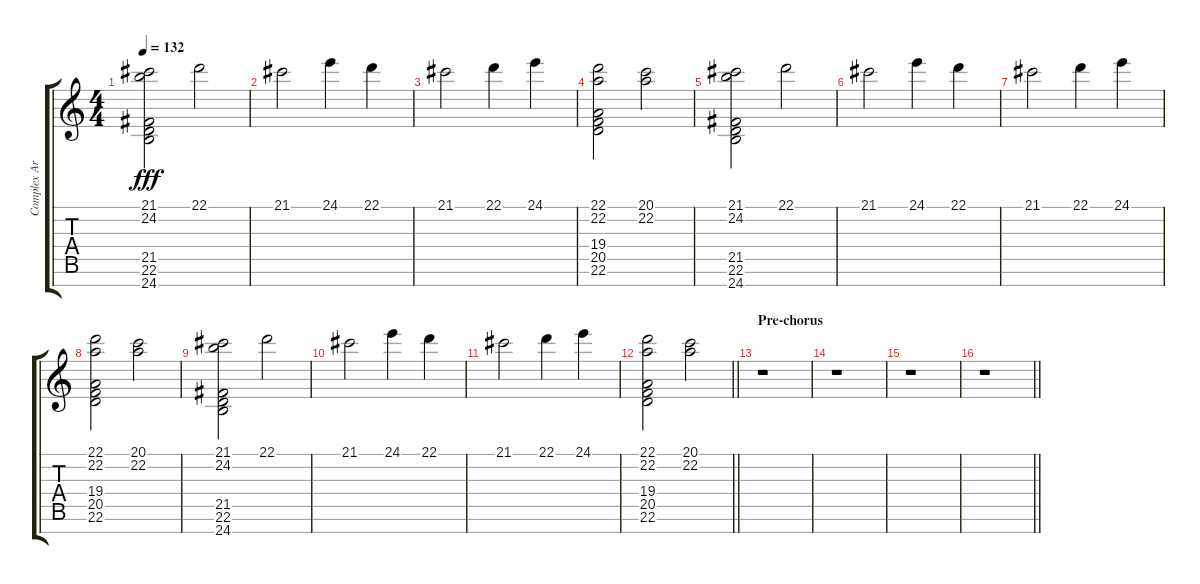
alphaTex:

\track ("Complex Arp" "Complex Ar") {instrument fx3crystal}
\staff {score tabs}
\tuning (E4 B3 G3 D3 A2 E2 B1) {hide}
\ts (4 4)
\tempo 132
\clef g2
\ks c
(21.1 24.2 21.5 22.6 24.7).2{dy fff} 22.1.2 |
21.1.2 24.1.4 22.1.4 |
21.1.2 22.1.4 24.1.4 |
(22.1 22.2 19.4 20.5 22.6).2 (20.1 22.2).2 |
(21.1 24.2 21.5 22.6 24.7).2 22.1.2 |
21.1.2 24.1.4 22.1.4 |
21.1.2 22.1.4 24.1.4 |
(22.1 22.2 19.4 20.5 22.6).2 (20.1 22.2).2 |
(21.1 24.2 21.5 22.6 24.7).2 22.1.2 |
21.1.2 24.1.4 22.1.4 |
21.1.2 22.1.4 24.1.4 |
\barLineRight lightlight
(22.1 22.2 19.4 20.5 22.6).2 (20.1 22.2).2 |
\section ("" "Pre-chorus")
r.1 |
r.1 |
r.1 |
\barLineRight lightlight
r.1
